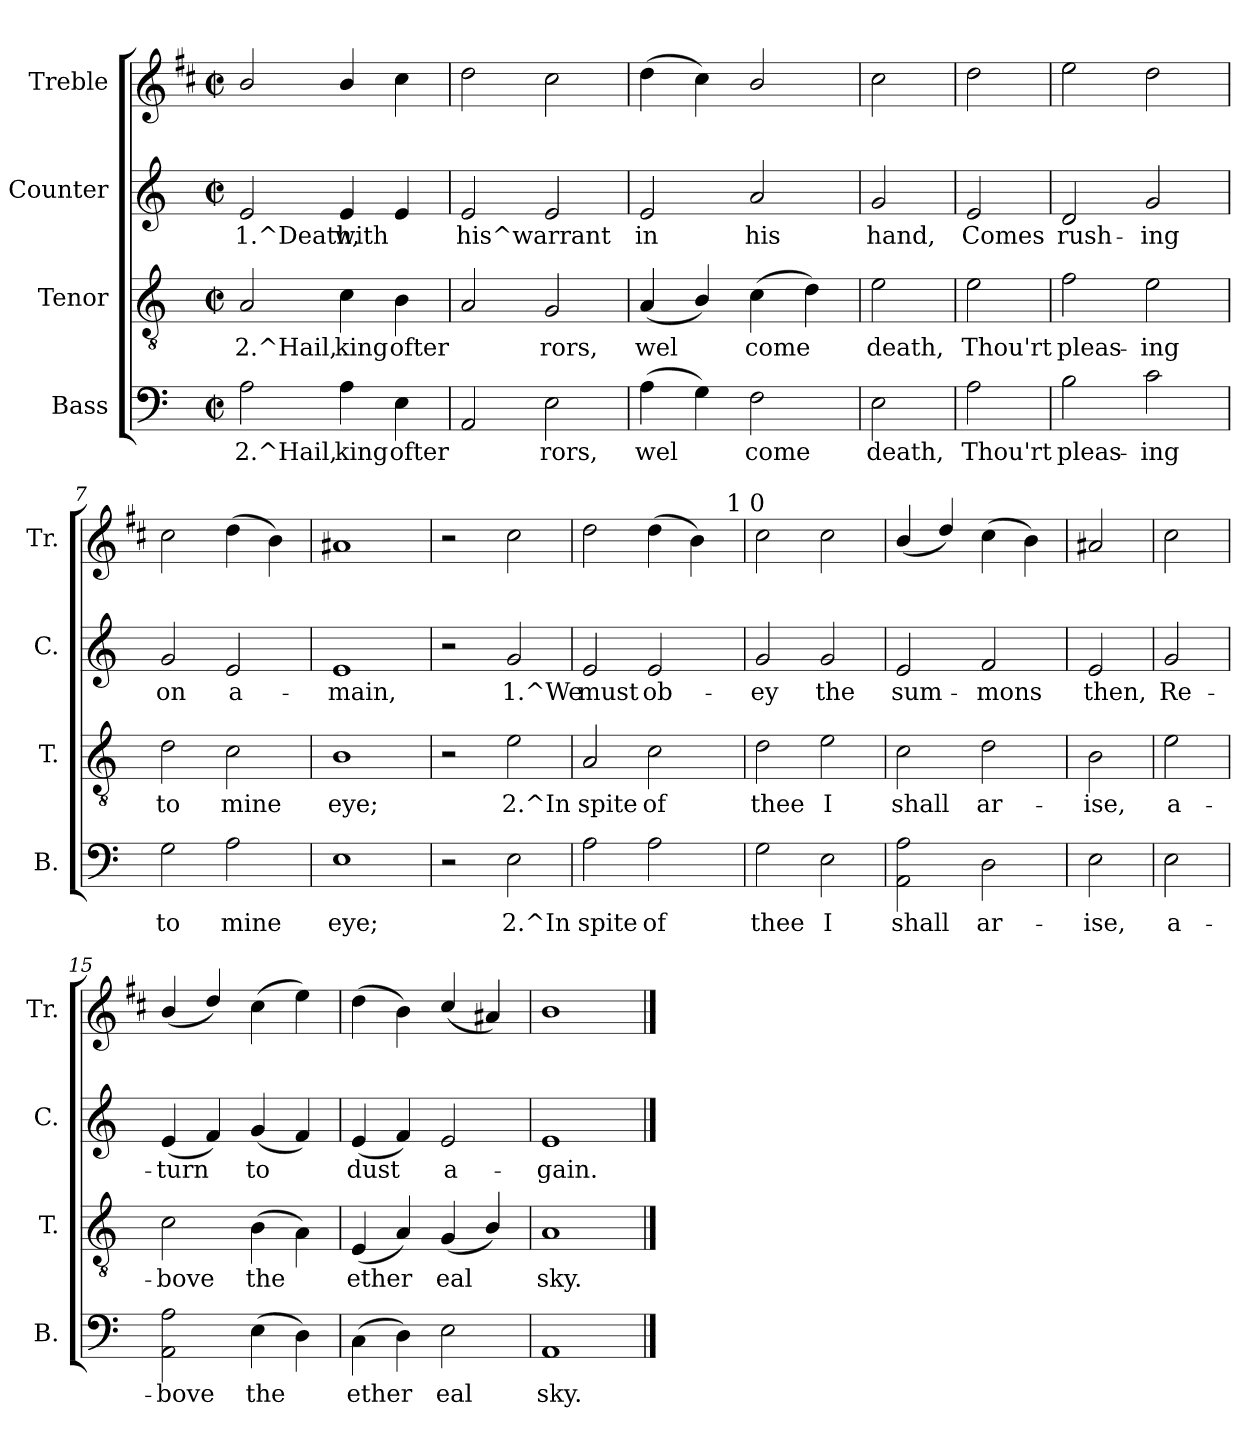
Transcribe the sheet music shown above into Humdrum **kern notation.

**kern	**text	**kern	**text	**kern	**text	**kern
*part4	*part4	*part3	*part3	*part2	*part2	*part1
*staff4	*staff4	*staff3	*staff3	*staff2	*staff2	*staff1
*I"Bass	*	*I"Tenor	*	*I"Counter	*	*I"Treble
*I'B.	*	*I'T.	*	*I'C.	*	*I'Tr.
!!LO:PB:g=z
*stria5	*	*stria5	*	*stria5	*	*stria5
*clefF4	*	*clefGv2	*	*clefG2	*	*clefG2
*	*	*	*	*	*	*ITrd1c2
*k[]	*	*k[]	*	*k[]	*	*k[]
*C:	*	*C:	*	*C:	*	*C:
*M2/2	*	*M2/2	*	*M2/2	*	*M2/2
*met(c|)	*	*met(c|)	*	*met(c|)	*	*met(c|)
=1	=1	=1	=1	=1	=1	=1
!	!LO:LY:a:rj	!	!LO:LY:b:rj	!	!LO:LY:b:rj	!
2A\	2.^Hail,	2A/	2.^Hail,	2e/	1.^Death,	2a/
!	!LO:LY:a:rj	!	!LO:LY:b:rj	!	!LO:LY:b:rj	!
4A\	king	4c\	king	4e/	with	4a/
!	!LO:LY:a:rj	!	!LO:LY:b:rj	!	!LO:LY:b:rj	!
4E\	ofter-	4B\	ofter-	4e/	.	4b\
=2	=2	=2	=2	=2	=2	=2
!	!LO:LY:a:rj	!	!LO:LY:b:rj	!	!LO:LY:b:rj	!
2AA/	--	2A/	--	2e/	his^warrant	2cc\
!	!LO:LY:a:rj	!	!LO:LY:b:rj	!	!LO:LY:b:rj	!
2E\	-rors,	2G/	-rors,	2e/	.	2b\
=3	=3	=3	=3	=3	=3	=3
!	!LO:LY:a:rj	!	!LO:LY:b:rj	!	!LO:LY:b:rj	!
(>4A\	wel-	(<4A/	wel-	2e/	in	(>4cc\
!	!LO:LY:a:rj	!	!LO:LY:b:rj	!	!	!
4G\)	--	4B/)	--	.	.	4b\)
!	!LO:LY:a:rj	!	!LO:LY:b:rj	!	!LO:LY:b:rj	!
2F\	-come	(>4c\	-come	2a/	his	2a/
!	!	!	!LO:LY:b:rj	!	!	!
.	.	4d\)	.	.	.	.
=4	=4	=4	=4	=4	=4	=4
!	!LO:LY:a:rj	!	!LO:LY:b:rj	!	!LO:LY:b:rj	!
2E\	death,	2e\	death,	2g/	hand,	2b\
=5	=5	=5	=5	=5	=5	=5
!	!LO:LY:a:rj	!	!LO:LY:b:rj	!	!LO:LY:b:rj	!
2A\	Thou'rt	2e\	Thou'rt	2e/	Comes	2cc\
=6	=6	=6	=6	=6	=6	=6
!	!LO:LY:a:rj	!	!LO:LY:b:rj	!	!LO:LY:b:rj	!
2B\	pleas-	2f\	pleas-	2d/	rush-	2dd>\
!	!LO:LY:a:rj	!	!LO:LY:b:rj	!	!LO:LY:b:rj	!
2c\	-ing	2e\	-ing	2g/	-ing	2cc\
=7	=7	=7	=7	=7	=7	=7
!	!LO:LY:a:rj	!	!LO:LY:b:rj	!	!LO:LY:b:rj	!
2G\	to	2d\	to	2g/	on	2b\
!	!LO:LY:a:rj	!	!LO:LY:b:rj	!	!LO:LY:b:rj	!
2A\	mine	2c\	mine	2e/	a-	(>4cc\
.	.	.	.	.	.	4a\)
=8	=8	=8	=8	=8	=8	=8
!	!LO:LY:a:rj	!	!LO:LY:b:rj	!	!LO:LY:b:rj	!
1E	eye;	1B	eye;	1e	-main,	1g#X
!!LO:LB:g=z
=9	=9	=9	=9	=9	=9	=9
2r	.	2r	.	2r	.	2r
!	!LO:LY:a:rj	!	!LO:LY:b:rj	!	!LO:LY:b:rj	!
2E\	2.^In	2e\	2.^In	2g/	1.^We	2b\
=10	=10	=10	=10	=10	=10	=10
!	!LO:LY:a:rj	!	!LO:LY:b:rj	!	!LO:LY:b:rj	!
*	*	*	*	*	*	*^
2A\	spite	2A/	spite	2e/	must	2cc\	2...ryy
!	!LO:LY:a:rj	!	!LO:LY:b:rj	!	!LO:LY:b:rj	!	!
2A\	of	2c\	of	2e/	ob-	(>4cc\	.
.	.	.	.	.	.	4a\)	.
!	!	!	!	!	!	!	!LO:TX:a:t=1 0
.	.	.	.	.	.	.	16ryy
=11	=11	=11	=11	=11	=11	=11	=11
!	!LO:LY:a:rj	!	!LO:LY:b:rj	!	!LO:LY:b:rj	!	!
*	*	*	*	*	*	*v	*v
2G\	thee	2d\	thee	2g/	-ey	2b\
!	!LO:LY:a:rj	!	!LO:LY:b:rj	!	!LO:LY:b:rj	!
2E\	I	2e\	I	2g/	the	2b\
=12	=12	=12	=12	=12	=12	=12
!	!LO:LY:a:rj	!	!LO:LY:b:rj	!	!LO:LY:b:rj	!
2A\ 2AA\	shall	2c\	shall	2e/	sum-	(<4a/
.	.	.	.	.	.	4cc/)
!	!LO:LY:a:rj	!	!LO:LY:b:rj	!	!LO:LY:b:rj	!
2D\	ar-	2d\	ar-	2f/	-mons	(>4b\
.	.	.	.	.	.	4a\)
=13	=13	=13	=13	=13	=13	=13
!	!LO:LY:a:rj	!	!LO:LY:b:rj	!	!LO:LY:b:rj	!
2E\	-ise,	2B\	-ise,	2e/	then,	2g#X/
=14	=14	=14	=14	=14	=14	=14
!	!LO:LY:a:rj	!	!LO:LY:b:rj	!	!LO:LY:b:rj	!
2E\	a-	2e\	a-	2g/	Re-	2b\
=15	=15	=15	=15	=15	=15	=15
!	!LO:LY:a:rj	!	!LO:LY:b:rj	!	!LO:LY:b:rj	!
2A\ 2AA\	-bove	2c\	-bove	(<4e/	-turn	(<4a/
!	!	!	!	!	!LO:LY:b:rj	!
.	.	.	.	4f/)	.	4cc/)
!	!LO:LY:a:rj	!	!LO:LY:b:rj	!	!LO:LY:b:rj	!
(>4E\	the	(>4B\	the	(<4g/	to	(>4b\
!	!LO:LY:a:rj	!	!LO:LY:b:rj	!	!LO:LY:b:rj	!
4D\)	.	4A\)	.	4f/)	.	4dd\)
=16	=16	=16	=16	=16	=16	=16
!	!LO:LY:a:rj	!	!LO:LY:b:rj	!	!LO:LY:b:rj	!
(>4C\	ether-	(<4E/	ether-	(<4e/	dust	(>4cc\
!	!LO:LY:a:rj	!	!LO:LY:b:rj	!	!LO:LY:b:rj	!
4D\)	--	4A/)	--	4f/)	.	4a\)
!	!LO:LY:a:rj	!	!LO:LY:b:rj	!	!LO:LY:b:rj	!
2E\	-eal	(<4G/	-eal	2e/	a-	(<4b/
!	!	!	!LO:LY:b:rj	!	!	!
.	.	4B/)	.	.	.	4g#X>/)
=17	=17	=17	=17	=17	=17	=17
!	!LO:LY:a:rj	!	!LO:LY:b:rj	!	!LO:LY:b:rj	!
1AA	sky.	1A	sky.	1e	-gain.	1a>
==	==	==	==	==	==	==
*-	*-	*-	*-	*-	*-	*-
